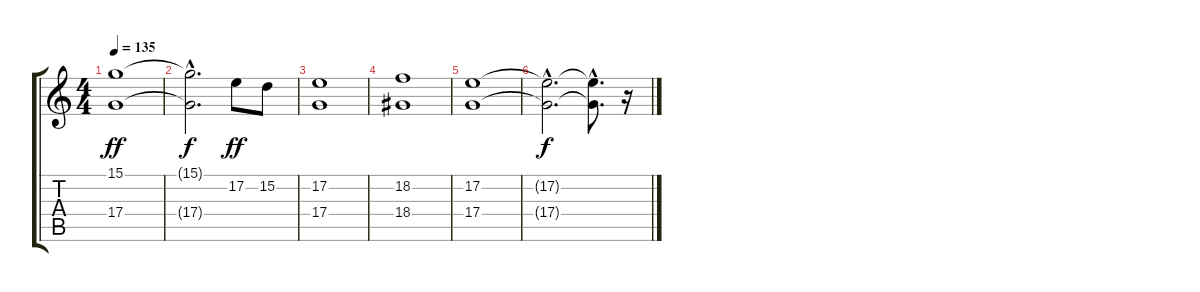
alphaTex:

\track "" {instrument acousticgrandpiano}
\staff {score tabs}
\tuning (E4 B3 G3 D3 A2 E2) {hide}
\ts (4 4)
\tempo 135
\clef g2
\ks c
(15.1 17.4).1{dy ff} |
(15.1{hac t} 17.4{hac t}).2{d dy f} 17.2.8{dy ff} 15.2.8 |
(17.2 17.4).1 |
(18.2 18.4).1 |
(17.2 17.4).1 |
(17.2{hac t} 17.4{hac t}).2{d dy f} (17.2{hac t} 17.4{hac t}).8{d} r.16
